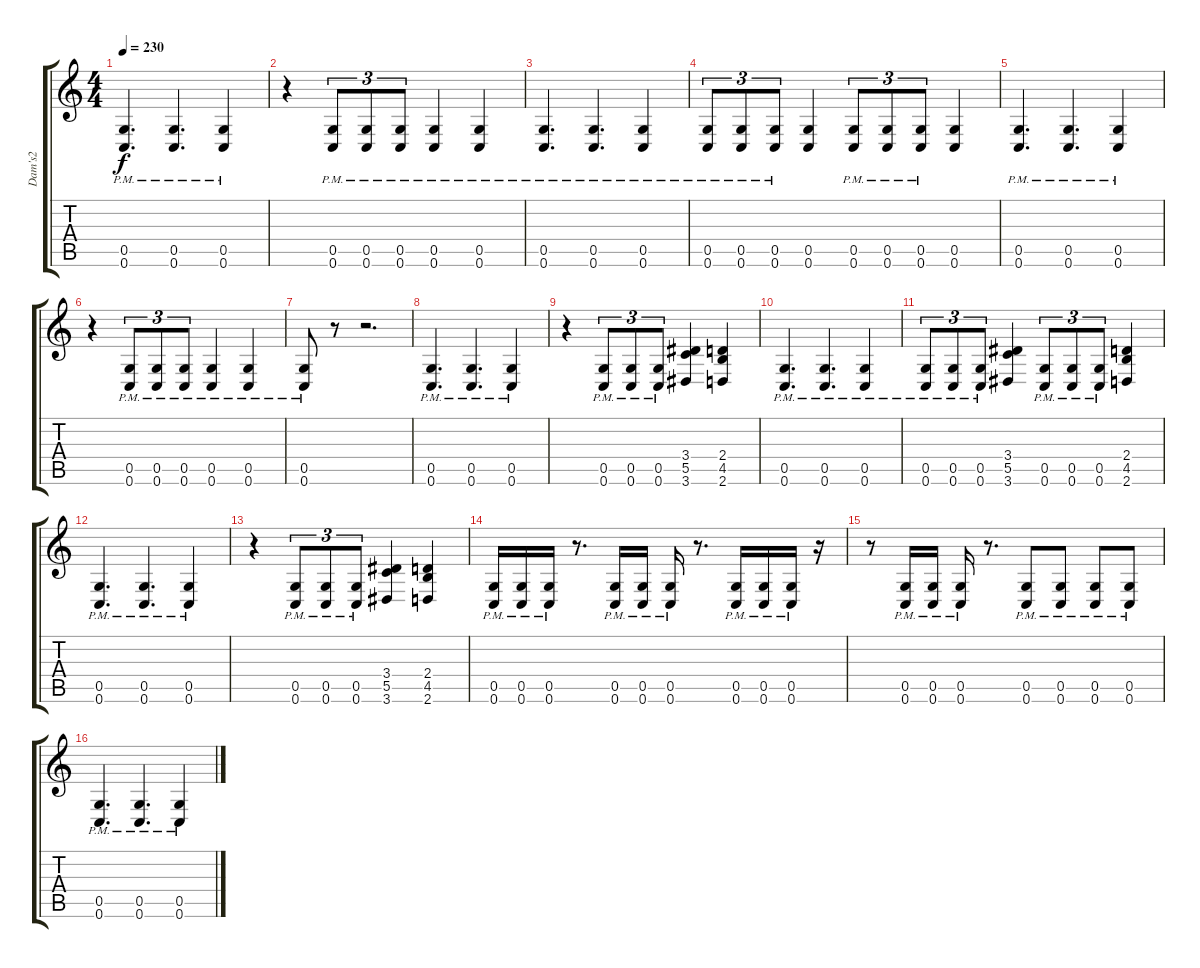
\track ("Dam's2" "Dam's2") {instrument distortionguitar}
\staff {score tabs}
\tuning (D4 A3 F3 C3 G2 C2) {hide}
\ts (4 4)
\tempo 230
\clef g2
\ks c
(0.5{pm} 0.6{pm}).4{d dy f} (0.5{pm} 0.6{pm}).4{d} (0.5{pm} 0.6{pm}).4 |
r.4 (0.5{pm} 0.6{pm}).8{tu (3 2)} (0.5{pm} 0.6{pm}).8{tu (3 2)} (0.5{pm} 0.6{pm}).8{tu (3 2)} (0.5{pm} 0.6{pm}).4 (0.5{pm} 0.6{pm}).4 |
(0.5{pm} 0.6{pm}).4{d} (0.5{pm} 0.6{pm}).4{d} (0.5{pm} 0.6{pm}).4 |
(0.5{pm} 0.6{pm}).8{tu (3 2)} (0.5{pm} 0.6{pm}).8{tu (3 2)} (0.5{pm} 0.6{pm}).8{tu (3 2)} (0.5 0.6).4 (0.5{pm} 0.6{pm}).8{tu (3 2)} (0.5{pm} 0.6{pm}).8{tu (3 2)} (0.5{pm} 0.6{pm}).8{tu (3 2)} (0.5 0.6).4 |
(0.5{pm} 0.6{pm}).4{d} (0.5{pm} 0.6{pm}).4{d} (0.5{pm} 0.6{pm}).4 |
r.4 (0.5{pm} 0.6{pm}).8{tu (3 2)} (0.5{pm} 0.6{pm}).8{tu (3 2)} (0.5{pm} 0.6{pm}).8{tu (3 2)} (0.5{pm} 0.6{pm}).4 (0.5{pm} 0.6{pm}).4 |
(0.5{pm} 0.6{pm}).8 r.8 r.2{d} |
(0.5{pm} 0.6{pm}).4{d} (0.5{pm} 0.6{pm}).4{d} (0.5{pm} 0.6{pm}).4 |
r.4 (0.5{pm} 0.6{pm}).8{tu (3 2)} (0.5{pm} 0.6{pm}).8{tu (3 2)} (0.5{pm} 0.6{pm}).8{tu (3 2)} (3.4 5.5 3.6).4 (2.4 4.5 2.6).4 |
(0.5{pm} 0.6{pm}).4{d} (0.5{pm} 0.6{pm}).4{d} (0.5{pm} 0.6{pm}).4 |
(0.5{pm} 0.6{pm}).8{tu (3 2)} (0.5{pm} 0.6{pm}).8{tu (3 2)} (0.5{pm} 0.6{pm}).8{tu (3 2)} (3.4 5.5 3.6).4 (0.5{pm} 0.6{pm}).8{tu (3 2)} (0.5{pm} 0.6{pm}).8{tu (3 2)} (0.5{pm} 0.6{pm}).8{tu (3 2)} (2.4 4.5 2.6).4 |
(0.5{pm} 0.6{pm}).4{d} (0.5{pm} 0.6{pm}).4{d} (0.5{pm} 0.6{pm}).4 |
r.4 (0.5{pm} 0.6{pm}).8{tu (3 2)} (0.5{pm} 0.6{pm}).8{tu (3 2)} (0.5{pm} 0.6{pm}).8{tu (3 2)} (3.4 5.5 3.6).4 (2.4 4.5 2.6).4 |
(0.5{pm} 0.6{pm}).16 (0.5{pm} 0.6{pm}).16 (0.5{pm} 0.6{pm}).16 r.8{d} (0.5{pm} 0.6{pm}).16 (0.5{pm} 0.6{pm}).16 (0.5{pm} 0.6{pm}).16 r.8{d} (0.5{pm} 0.6{pm}).16 (0.5{pm} 0.6{pm}).16 (0.5{pm} 0.6{pm}).16 r.16 |
r.8 (0.5{pm} 0.6{pm}).16 (0.5{pm} 0.6{pm}).16 (0.5{pm} 0.6{pm}).16 r.8{d} (0.5{pm} 0.6{pm}).8 (0.5{pm} 0.6{pm}).8 (0.5{pm} 0.6{pm}).8 (0.5{pm} 0.6{pm}).8 |
(0.5{pm} 0.6{pm}).4{d} (0.5{pm} 0.6{pm}).4{d} (0.5{pm} 0.6{pm}).4
